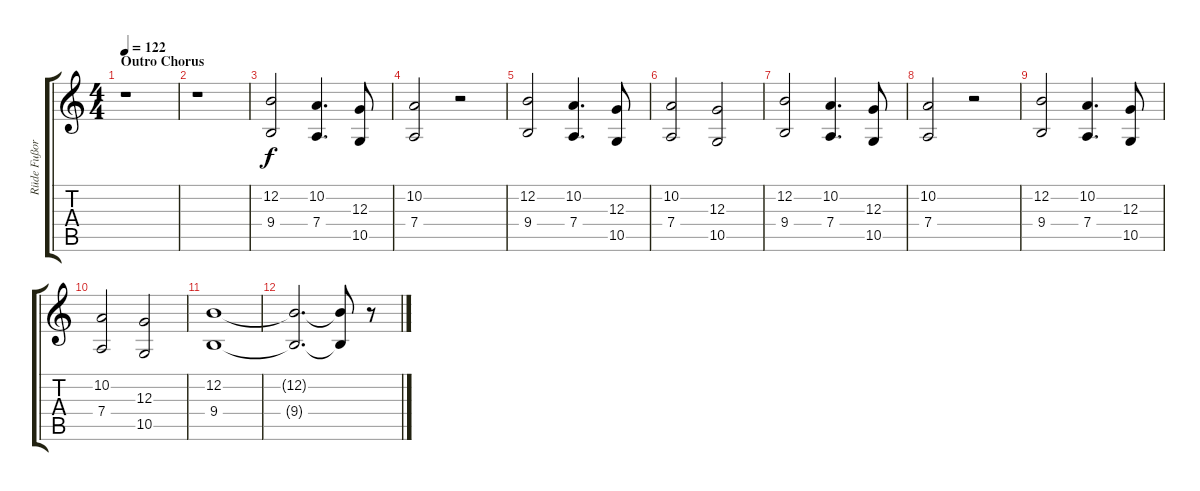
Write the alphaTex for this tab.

\track ("Rüde Fußorgel" "Rüde Fußor") {instrument drawbarorgan}
\staff {score tabs}
\tuning (E4 B3 G3 D3 A2 E2) {hide}
\ts (4 4)
\section ("" "Outro Chorus")
\tempo 122
\clef g2
\ks c
r.1{dy mp} |
r.1 |
(12.2 9.4).2{dy f volume 10} (10.2 7.4).4{d} (12.3 10.5).8 |
(10.2 7.4).2 r.2 |
(12.2 9.4).2 (10.2 7.4).4{d} (12.3 10.5).8 |
(10.2 7.4).2 (12.3 10.5).2 |
(12.2 9.4).2 (10.2 7.4).4{d} (12.3 10.5).8 |
(10.2 7.4).2 r.2 |
(12.2 9.4).2 (10.2 7.4).4{d} (12.3 10.5).8 |
(10.2 7.4).2 (12.3 10.5).2 |
(12.2 9.4).1{volume 16} |
(12.2{t} 9.4{t}).2{d} (12.2{t} 9.4{t}).8 r.8
